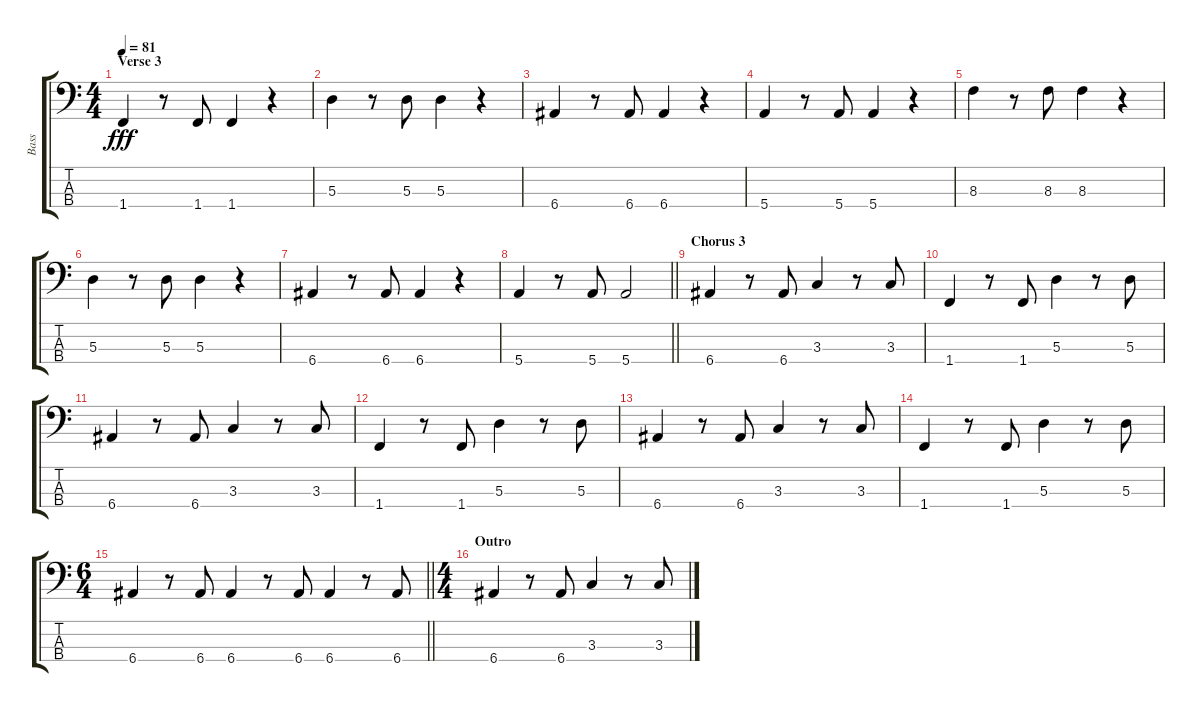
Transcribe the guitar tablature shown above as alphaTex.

\track ("Bass" "Bass") {instrument electricbassfinger}
\staff {score tabs}
\tuning (G2 D2 A1 E1) {hide}
\ts (4 4)
\section ("" "Verse 3")
\tempo 81
\clef f4
\ks c
1.4.4{dy fff} r.8 1.4.8 1.4.4 r.4 |
5.3.4 r.8 5.3.8 5.3.4 r.4 |
6.4.4 r.8 6.4.8 6.4.4 r.4 |
5.4.4 r.8 5.4.8 5.4.4 r.4 |
8.3.4 r.8 8.3.8 8.3.4 r.4 |
5.3.4 r.8 5.3.8 5.3.4 r.4 |
6.4.4 r.8 6.4.8 6.4.4 r.4 |
\barLineRight lightlight
5.4.4 r.8 5.4.8 5.4.2 |
\section ("" "Chorus 3")
6.4.4 r.8 6.4.8 3.3.4 r.8 3.3.8 |
1.4.4 r.8 1.4.8 5.3.4 r.8 5.3.8 |
6.4.4 r.8 6.4.8 3.3.4 r.8 3.3.8 |
1.4.4 r.8 1.4.8 5.3.4 r.8 5.3.8 |
6.4.4 r.8 6.4.8 3.3.4 r.8 3.3.8 |
1.4.4 r.8 1.4.8 5.3.4 r.8 5.3.8 |
\ts (6 4)
\barLineRight lightlight
6.4.4 r.8 6.4.8 6.4.4 r.8 6.4.8 6.4.4 r.8 6.4.8 |
\ts (4 4)
\section ("" "Outro")
6.4.4 r.8 6.4.8 3.3.4 r.8 3.3.8
